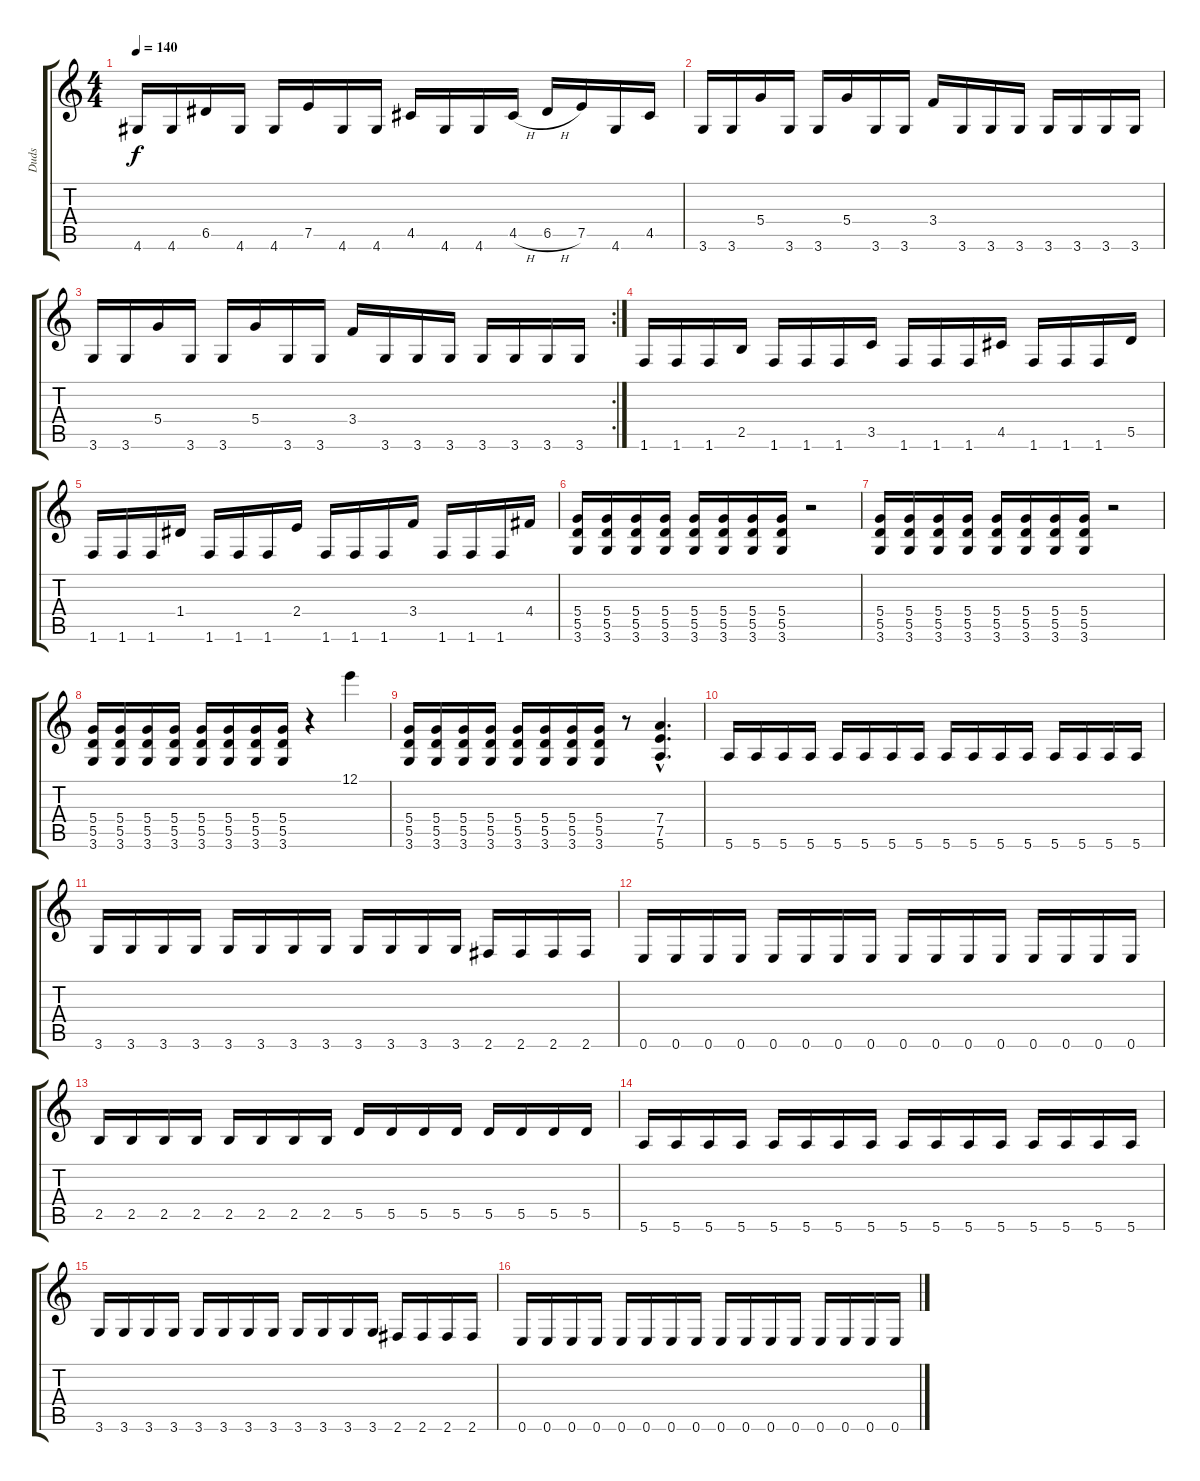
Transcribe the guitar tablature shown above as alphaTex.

\track ("Duds" "Duds") {instrument distortionguitar}
\staff {score tabs}
\tuning (E4 B3 G3 D3 A2 E2) {hide}
\ts (4 4)
\tempo 140
\clef g2
\ks c
4.6.16{dy f} 4.6.16 6.5.16 4.6.16 4.6.16 7.5.16 4.6.16 4.6.16 4.5.16 4.6.16 4.6.16 4.5{h}.16 6.5{h}.16 7.5.16 4.6.16 4.5.16 |
3.6.16 3.6.16 5.4.16 3.6.16 3.6.16 5.4.16 3.6.16 3.6.16 3.4.16 3.6.16 3.6.16 3.6.16 3.6.16 3.6.16 3.6.16 3.6.16 |
\rc 2
3.6.16 3.6.16 5.4.16 3.6.16 3.6.16 5.4.16 3.6.16 3.6.16 3.4.16 3.6.16 3.6.16 3.6.16 3.6.16 3.6.16 3.6.16 3.6.16 |
1.6.16 1.6.16 1.6.16 2.5.16 1.6.16 1.6.16 1.6.16 3.5.16 1.6.16 1.6.16 1.6.16 4.5.16 1.6.16 1.6.16 1.6.16 5.5.16 |
1.6.16 1.6.16 1.6.16 1.4.16 1.6.16 1.6.16 1.6.16 2.4.16 1.6.16 1.6.16 1.6.16 3.4.16 1.6.16 1.6.16 1.6.16 4.4.16 |
(5.4 5.5 3.6).16 (5.4 5.5 3.6).16 (5.4 5.5 3.6).16 (5.4 5.5 3.6).16 (5.4 5.5 3.6).16 (5.4 5.5 3.6).16 (5.4 5.5 3.6).16 (5.4 5.5 3.6).16 r.2 |
(5.4 5.5 3.6).16 (5.4 5.5 3.6).16 (5.4 5.5 3.6).16 (5.4 5.5 3.6).16 (5.4 5.5 3.6).16 (5.4 5.5 3.6).16 (5.4 5.5 3.6).16 (5.4 5.5 3.6).16 r.2 |
(5.4 5.5 3.6).16 (5.4 5.5 3.6).16 (5.4 5.5 3.6).16 (5.4 5.5 3.6).16 (5.4 5.5 3.6).16 (5.4 5.5 3.6).16 (5.4 5.5 3.6).16 (5.4 5.5 3.6).16 r.4 12.1.4 |
(5.4 5.5 3.6).16 (5.4 5.5 3.6).16 (5.4 5.5 3.6).16 (5.4 5.5 3.6).16 (5.4 5.5 3.6).16 (5.4 5.5 3.6).16 (5.4 5.5 3.6).16 (5.4 5.5 3.6).16 r.8 (7.4{hac} 7.5{hac} 5.6{hac}).4{d} |
5.6.16{volume 13} 5.6.16 5.6.16 5.6.16 5.6.16 5.6.16 5.6.16 5.6.16 5.6.16 5.6.16 5.6.16 5.6.16 5.6.16 5.6.16 5.6.16 5.6.16 |
3.6.16 3.6.16 3.6.16 3.6.16 3.6.16 3.6.16 3.6.16 3.6.16 3.6.16 3.6.16 3.6.16 3.6.16 2.6.16 2.6.16 2.6.16 2.6.16 |
0.6.16 0.6.16 0.6.16 0.6.16 0.6.16 0.6.16 0.6.16 0.6.16 0.6.16 0.6.16 0.6.16 0.6.16 0.6.16 0.6.16 0.6.16 0.6.16 |
2.5.16 2.5.16 2.5.16 2.5.16 2.5.16 2.5.16 2.5.16 2.5.16 5.5.16 5.5.16 5.5.16 5.5.16 5.5.16 5.5.16 5.5.16 5.5.16 |
5.6.16{volume 13} 5.6.16 5.6.16 5.6.16 5.6.16 5.6.16 5.6.16 5.6.16 5.6.16 5.6.16 5.6.16 5.6.16 5.6.16 5.6.16 5.6.16 5.6.16 |
3.6.16 3.6.16 3.6.16 3.6.16 3.6.16 3.6.16 3.6.16 3.6.16 3.6.16 3.6.16 3.6.16 3.6.16 2.6.16 2.6.16 2.6.16 2.6.16 |
0.6.16 0.6.16 0.6.16 0.6.16 0.6.16 0.6.16 0.6.16 0.6.16 0.6.16 0.6.16 0.6.16 0.6.16 0.6.16 0.6.16 0.6.16 0.6.16
